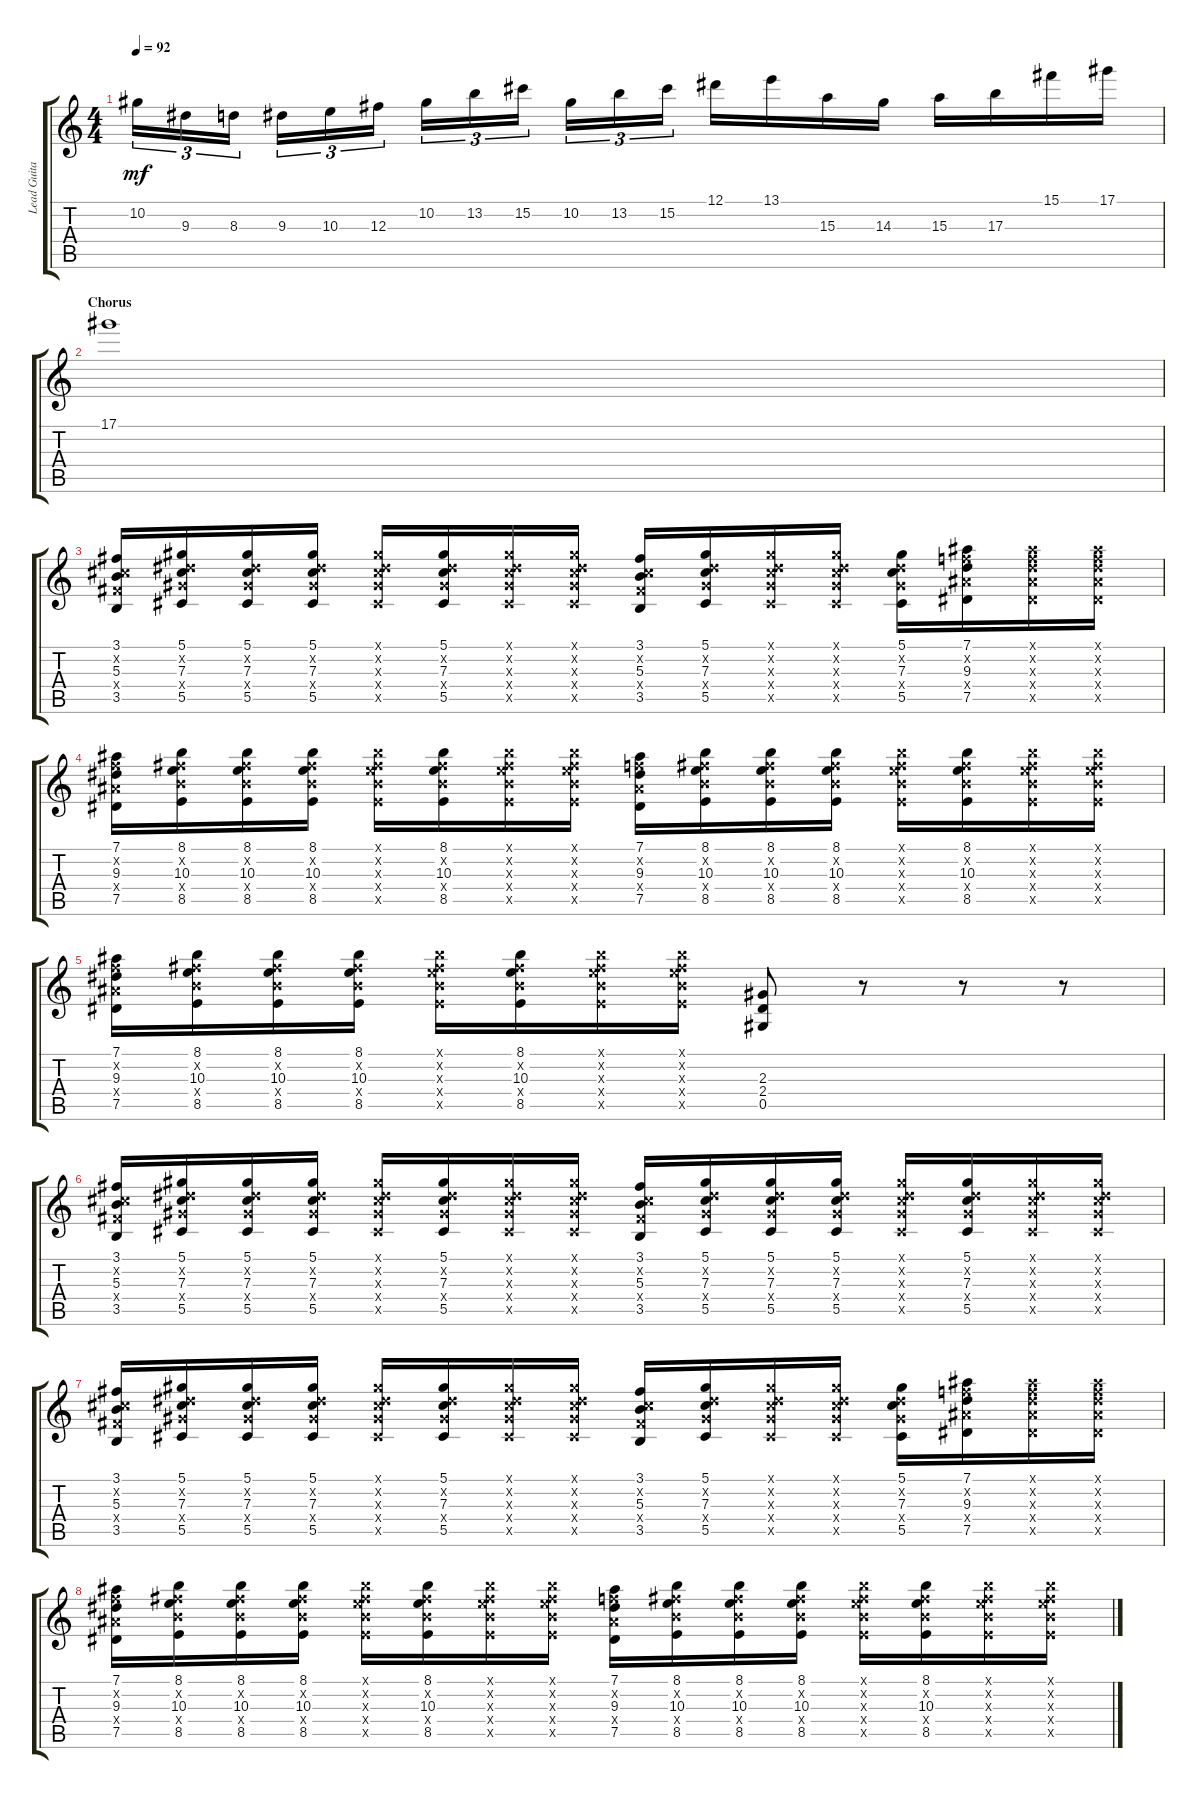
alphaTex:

\track ("Lead Guitar" "Lead Guita") {instrument distortionguitar}
\staff {score tabs}
\tuning (Eb4 Bb3 Gb3 Db3 Ab2 Db2) {hide}
\ts (4 4)
\tempo 92
\clef g2
\ks c
10.2.16{tu (3 2) dy mf} 9.3.16{tu (3 2)} 8.3.16{tu (3 2)} 9.3.16{tu (3 2)} 10.3.16{tu (3 2)} 12.3.16{tu (3 2)} 10.2.16{tu (3 2)} 13.2.16{tu (3 2)} 15.2.16{tu (3 2)} 10.2.16{tu (3 2)} 13.2.16{tu (3 2)} 15.2.16{tu (3 2)} 12.1.16 13.1.16 15.3.16 14.3.16 15.3.16 17.3.16 15.1.16 17.1.16 |
\section ("" "Chorus")
17.1.1 |
(3.1 3.2{x} 5.3 5.4{x} 3.5).16 (5.1 5.2{x} 7.3 7.4{x} 5.5).16 (5.1 5.2{x} 7.3 7.4{x} 5.5).16 (5.1 5.2{x} 7.3 7.4{x} 5.5).16 (5.1{x} 5.2{x} 7.3{x} 7.4{x} 5.5{x}).16 (5.1 5.2{x} 7.3 7.4{x} 5.5).16 (5.1{x} 5.2{x} 7.3{x} 7.4{x} 5.5{x}).16 (5.1{x} 5.2{x} 7.3{x} 7.4{x} 5.5{x}).16 (3.1 3.2{x} 5.3 5.4{x} 3.5).16 (5.1 5.2{x} 7.3 7.4{x} 5.5).16 (5.1{x} 5.2{x} 7.3{x} 7.4{x} 5.5{x}).16 (5.1{x} 5.2{x} 7.3{x} 7.4{x} 5.5{x}).16 (5.1 5.2{x} 7.3 7.4{x} 5.5).16 (7.1 7.2{x} 9.3 9.4{x} 7.5).16 (7.1{x} 7.2{x} 9.3{x} 9.4{x} 7.5{x}).16 (7.1{x} 7.2{x} 9.3{x} 9.4{x} 7.5{x}).16 |
(7.1 7.2{x} 9.3 9.4{x} 7.5).16 (8.1 8.2{x} 10.3 10.4{x} 8.5).16 (8.1 8.2{x} 10.3 10.4{x} 8.5).16 (8.1 8.2{x} 10.3 10.4{x} 8.5).16 (8.1{x} 8.2{x} 10.3{x} 10.4{x} 8.5{x}).16 (8.1 8.2{x} 10.3 10.4{x} 8.5).16 (8.1{x} 8.2{x} 10.3{x} 10.4{x} 8.5{x}).16 (8.1{x} 8.2{x} 10.3{x} 10.4{x} 8.5{x}).16 (7.1 7.2{x} 9.3 9.4{x} 7.5).16 (8.1 8.2{x} 10.3 10.4{x} 8.5).16 (8.1 8.2{x} 10.3 10.4{x} 8.5).16 (8.1 8.2{x} 10.3 10.4{x} 8.5).16 (8.1{x} 8.2{x} 10.3{x} 10.4{x} 8.5{x}).16 (8.1 8.2{x} 10.3 10.4{x} 8.5).16 (8.1{x} 8.2{x} 10.3{x} 10.4{x} 8.5{x}).16 (8.1{x} 8.2{x} 10.3{x} 10.4{x} 8.5{x}).16 |
(7.1 7.2{x} 9.3 9.4{x} 7.5).16 (8.1 8.2{x} 10.3 10.4{x} 8.5).16 (8.1 8.2{x} 10.3 10.4{x} 8.5).16 (8.1 8.2{x} 10.3 10.4{x} 8.5).16 (8.1{x} 8.2{x} 10.3{x} 10.4{x} 8.5{x}).16 (8.1 8.2{x} 10.3 10.4{x} 8.5).16 (8.1{x} 8.2{x} 10.3{x} 10.4{x} 8.5{x}).16 (8.1{x} 8.2{x} 10.3{x} 10.4{x} 8.5{x}).16 (2.3 2.4 0.5).8 r.8 r.8 r.8 |
(3.1 3.2{x} 5.3 5.4{x} 3.5).16 (5.1 5.2{x} 7.3 7.4{x} 5.5).16 (5.1 5.2{x} 7.3 7.4{x} 5.5).16 (5.1 5.2{x} 7.3 7.4{x} 5.5).16 (5.1{x} 5.2{x} 7.3{x} 7.4{x} 5.5{x}).16 (5.1 5.2{x} 7.3 7.4{x} 5.5).16 (5.1{x} 5.2{x} 7.3{x} 7.4{x} 5.5{x}).16 (5.1{x} 5.2{x} 7.3{x} 7.4{x} 5.5{x}).16 (3.1 3.2{x} 5.3 5.4{x} 3.5).16 (5.1 5.2{x} 7.3 7.4{x} 5.5).16 (5.1 5.2{x} 7.3 7.4{x} 5.5).16 (5.1 5.2{x} 7.3 7.4{x} 5.5).16 (5.1{x} 5.2{x} 7.3{x} 7.4{x} 5.5{x}).16 (5.1 5.2{x} 7.3 7.4{x} 5.5).16 (5.1{x} 5.2{x} 7.3{x} 7.4{x} 5.5{x}).16 (5.1{x} 5.2{x} 7.3{x} 7.4{x} 5.5{x}).16 |
(3.1 3.2{x} 5.3 5.4{x} 3.5).16 (5.1 5.2{x} 7.3 7.4{x} 5.5).16 (5.1 5.2{x} 7.3 7.4{x} 5.5).16 (5.1 5.2{x} 7.3 7.4{x} 5.5).16 (5.1{x} 5.2{x} 7.3{x} 7.4{x} 5.5{x}).16 (5.1 5.2{x} 7.3 7.4{x} 5.5).16 (5.1{x} 5.2{x} 7.3{x} 7.4{x} 5.5{x}).16 (5.1{x} 5.2{x} 7.3{x} 7.4{x} 5.5{x}).16 (3.1 3.2{x} 5.3 5.4{x} 3.5).16 (5.1 5.2{x} 7.3 7.4{x} 5.5).16 (5.1{x} 5.2{x} 7.3{x} 7.4{x} 5.5{x}).16 (5.1{x} 5.2{x} 7.3{x} 7.4{x} 5.5{x}).16 (5.1 5.2{x} 7.3 7.4{x} 5.5).16 (7.1 7.2{x} 9.3 9.4{x} 7.5).16 (7.1{x} 7.2{x} 9.3{x} 9.4{x} 7.5{x}).16 (7.1{x} 7.2{x} 9.3{x} 9.4{x} 7.5{x}).16 |
(7.1 7.2{x} 9.3 9.4{x} 7.5).16 (8.1 8.2{x} 10.3 10.4{x} 8.5).16 (8.1 8.2{x} 10.3 10.4{x} 8.5).16 (8.1 8.2{x} 10.3 10.4{x} 8.5).16 (8.1{x} 8.2{x} 10.3{x} 10.4{x} 8.5{x}).16 (8.1 8.2{x} 10.3 10.4{x} 8.5).16 (8.1{x} 8.2{x} 10.3{x} 10.4{x} 8.5{x}).16 (8.1{x} 8.2{x} 10.3{x} 10.4{x} 8.5{x}).16 (7.1 7.2{x} 9.3 9.4{x} 7.5).16 (8.1 8.2{x} 10.3 10.4{x} 8.5).16 (8.1 8.2{x} 10.3 10.4{x} 8.5).16 (8.1 8.2{x} 10.3 10.4{x} 8.5).16 (8.1{x} 8.2{x} 10.3{x} 10.4{x} 8.5{x}).16 (8.1 8.2{x} 10.3 10.4{x} 8.5).16 (8.1{x} 8.2{x} 10.3{x} 10.4{x} 8.5{x}).16 (8.1{x} 8.2{x} 10.3{x} 10.4{x} 8.5{x}).16
